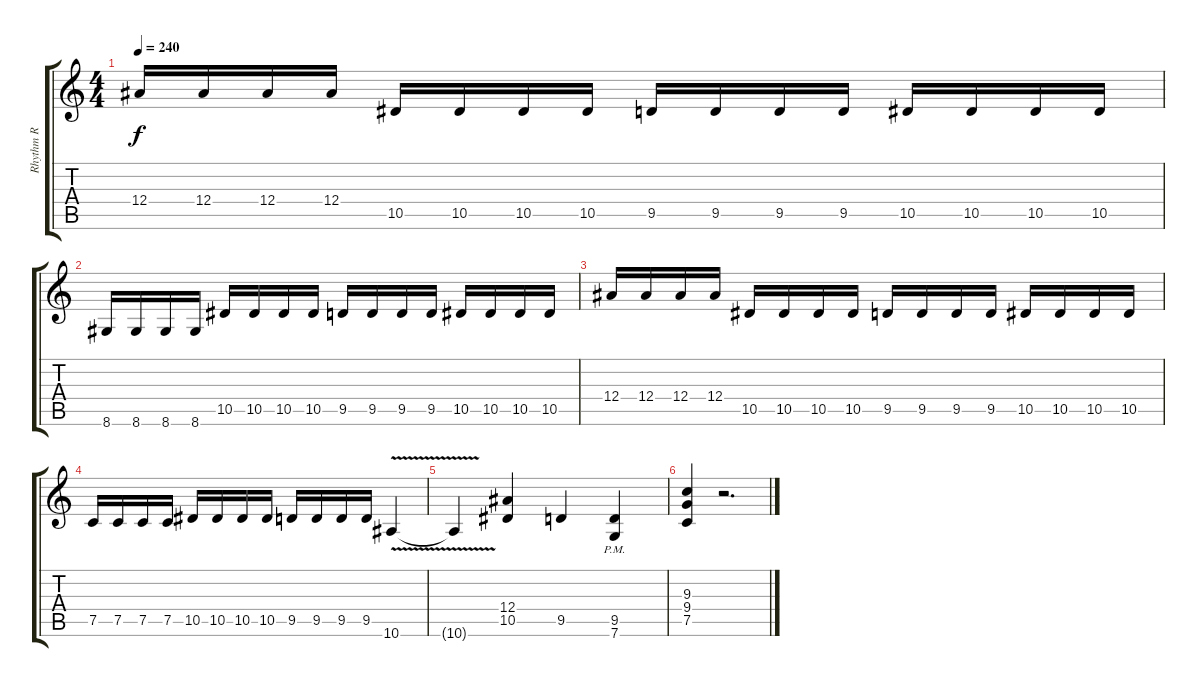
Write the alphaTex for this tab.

\track ("Rhythm R" "Rhythm R") {instrument distortionguitar}
\staff {score tabs}
\tuning (C4 G3 Eb3 Bb2 F2 C2) {hide}
\ts (4 4)
\tempo 240
\clef g2
\ks c
12.4.16{dy f} 12.4.16 12.4.16 12.4.16 10.5.16 10.5.16 10.5.16 10.5.16 9.5.16 9.5.16 9.5.16 9.5.16 10.5.16 10.5.16 10.5.16 10.5.16 |
8.6.16 8.6.16 8.6.16 8.6.16 10.5.16 10.5.16 10.5.16 10.5.16 9.5.16 9.5.16 9.5.16 9.5.16 10.5.16 10.5.16 10.5.16 10.5.16 |
12.4.16 12.4.16 12.4.16 12.4.16 10.5.16 10.5.16 10.5.16 10.5.16 9.5.16 9.5.16 9.5.16 9.5.16 10.5.16 10.5.16 10.5.16 10.5.16 |
7.5.16 7.5.16 7.5.16 7.5.16 10.5.16 10.5.16 10.5.16 10.5.16 9.5.16 9.5.16 9.5.16 9.5.16 10.6{v}.4 |
10.6{t}.4 (12.4 10.5).4 9.5.4 (9.5{pm} 7.6{pm}).4 |
(9.3 9.4 7.5).4 r.2{d}
